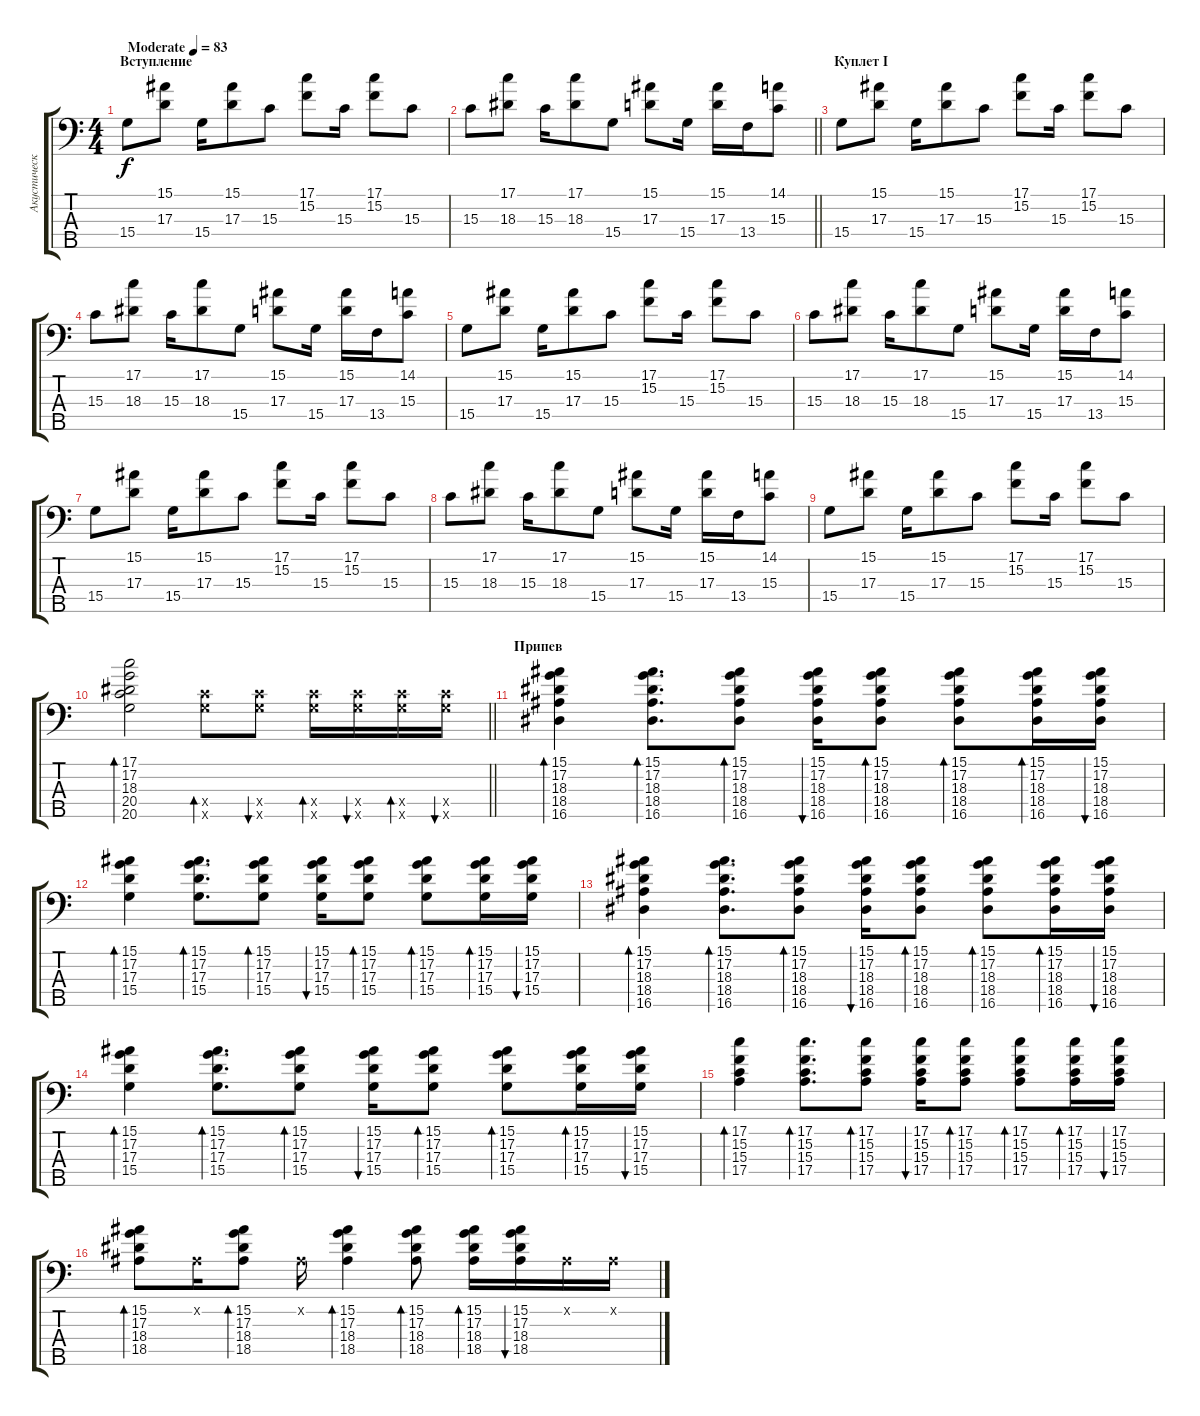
\track ("Акустическая гитара" "Акустическ") {instrument acousticguitarsteel}
\staff {score tabs}
\tuning (G2 D2 A1 E1 B0) {hide}
\ts (4 4)
\section ("" "Вступление")
\tempo (83 "Moderate")
\clef f4
\ks c
15.4.8{dy f instrument acousticguitarsteel} (15.1 17.3).8 15.4.16 (15.1 17.3).8 15.3.8 (17.1 15.2).8 15.3.16 (17.1 15.2).8 15.3.8 |
\barLineRight lightlight
15.3.8 (17.1 18.3).8 15.3.16 (17.1 18.3).8 15.4.8 (15.1 17.3).8 15.4.16 (15.1 17.3).16 13.4.16 (14.1 15.3).8 |
\section ("" "Куплет I")
15.4.8 (15.1 17.3).8 15.4.16 (15.1 17.3).8 15.3.8 (17.1 15.2).8 15.3.16 (17.1 15.2).8 15.3.8 |
15.3.8 (17.1 18.3).8 15.3.16 (17.1 18.3).8 15.4.8 (15.1 17.3).8 15.4.16 (15.1 17.3).16 13.4.16 (14.1 15.3).8 |
15.4.8 (15.1 17.3).8 15.4.16 (15.1 17.3).8 15.3.8 (17.1 15.2).8 15.3.16 (17.1 15.2).8 15.3.8 |
15.3.8 (17.1 18.3).8 15.3.16 (17.1 18.3).8 15.4.8 (15.1 17.3).8 15.4.16 (15.1 17.3).16 13.4.16 (14.1 15.3).8 |
15.4.8 (15.1 17.3).8 15.4.16 (15.1 17.3).8 15.3.8 (17.1 15.2).8 15.3.16 (17.1 15.2).8 15.3.8 |
15.3.8 (17.1 18.3).8 15.3.16 (17.1 18.3).8 15.4.8 (15.1 17.3).8 15.4.16 (15.1 17.3).16 13.4.16 (14.1 15.3).8 |
15.4.8 (15.1 17.3).8 15.4.16 (15.1 17.3).8 15.3.8 (17.1 15.2).8 15.3.16 (17.1 15.2).8 15.3.8 |
\barLineRight lightlight
(17.1 17.2 18.3 20.4 20.5).2{bd 60} (20.4{x} 20.5{x}).8{bd 60} (20.4{x} 20.5{x}).8{bu 60} (20.4{x} 20.5{x}).16{bd 60} (20.4{x} 20.5{x}).16{bu 60} (20.4{x} 20.5{x}).16{bd 60} (20.4{x} 20.5{x}).16{bu 60} |
\section ("" "Припев")
(15.1 17.2 18.3 18.4 16.5).4{bd 60} (15.1 17.2 18.3 18.4 16.5).8{d bd 60} (15.1 17.2 18.3 18.4 16.5).8{bd 60} (15.1 17.2 18.3 18.4 16.5).16{bu 60} (15.1 17.2 18.3 18.4 16.5).8{bd 60} (15.1 17.2 18.3 18.4 16.5).8{bd 60} (15.1 17.2 18.3 18.4 16.5).16{bd 60} (15.1 17.2 18.3 18.4 16.5).16{bu 60} |
(15.1 17.2 17.3 15.4).4{bd 60} (15.1 17.2 17.3 15.4).8{d bd 60} (15.1 17.2 17.3 15.4).8{bd 60} (15.1 17.2 17.3 15.4).16{bu 60} (15.1 17.2 17.3 15.4).8{bd 60} (15.1 17.2 17.3 15.4).8{bd 60} (15.1 17.2 17.3 15.4).16{bd 60} (15.1 17.2 17.3 15.4).16{bu 60} |
(15.1 17.2 18.3 18.4 16.5).4{bd 60} (15.1 17.2 18.3 18.4 16.5).8{d bd 60} (15.1 17.2 18.3 18.4 16.5).8{bd 60} (15.1 17.2 18.3 18.4 16.5).16{bu 60} (15.1 17.2 18.3 18.4 16.5).8{bd 60} (15.1 17.2 18.3 18.4 16.5).8{bd 60} (15.1 17.2 18.3 18.4 16.5).16{bd 60} (15.1 17.2 18.3 18.4 16.5).16{bu 60} |
(15.1 17.2 17.3 15.4).4{bd 60} (15.1 17.2 17.3 15.4).8{d bd 60} (15.1 17.2 17.3 15.4).8{bd 60} (15.1 17.2 17.3 15.4).16{bu 60} (15.1 17.2 17.3 15.4).8{bd 60} (15.1 17.2 17.3 15.4).8{bd 60} (15.1 17.2 17.3 15.4).16{bd 60} (15.1 17.2 17.3 15.4).16{bu 60} |
(17.1 15.2 15.3 17.4).4{bd 60} (17.1 15.2 15.3 17.4).8{d bd 60} (17.1 15.2 15.3 17.4).8{bd 60} (17.1 15.2 15.3 17.4).16{bu 60} (17.1 15.2 15.3 17.4).8{bd 60} (17.1 15.2 15.3 17.4).8{bd 60} (17.1 15.2 15.3 17.4).16{bd 60} (17.1 15.2 15.3 17.4).16{bu 60} |
(15.1 17.2 18.3 18.4).8{bd 60} 3.1{x}.16 (15.1 17.2 18.3 18.4).8{bd 60} 3.1{x}.16 (15.1 17.2 18.3 18.4).4{bd 60} (15.1 17.2 18.3 18.4).8{bd 60} (15.1 17.2 18.3 18.4).16{bd 60} (15.1 17.2 18.3 18.4).16{bu 60} 3.1{x}.16 3.1{x}.16
